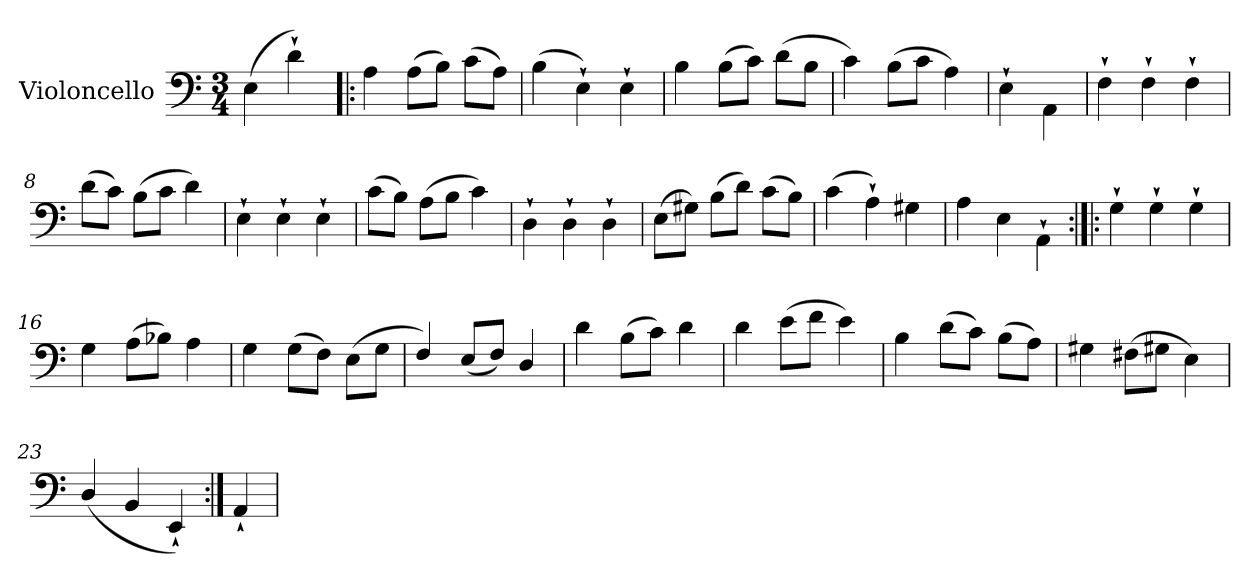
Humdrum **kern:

**kern
*part1
*staff1
*I"Violoncello
*I'Vc
*clefF4
*k[]
*M3/4
=1
(4E\
4d`\)
=2!|:
4A\
(8A\L
8B\J)
(8c\L
8A\J)
=3
(4B\
4E`\)
4E`\
=4
4B\
(8B\L
8c\J)
(8d\L
8B\J
=5
4c\)
(8B\L
8c\J
4A\)
=6
4E`\
4AA\
!!LO:LB:g=z
=7
4F`\
4F`\
4F`\
=8
(8d\L
8c\J)
(8B\L
8c\J
4d\)
=9
4E`\
4E`\
4E`\
=10
(8c\L
8B\J)
(8A\L
8B\J
4c\)
!!LO:LB:g=z
=11
4D`\
4D`\
4D`\
=12
(8E\L
8G#X\J)
(8B\L
8d\J)
(8c\L
8B\J)
=13
(4c\
4A`\)
4G#X\
=14
4A\
4E\
4AA`\
!!LO:LB:g=z
=15:|!|:
4G`\
4G`\
4G`\
=16
4G\
(8A\L
8B-X\J)
4A\
=17
4G\
(8G\L
8F\J)
(8E\L
8G\J
=18
4F/)
(8E/L
8F/J)
4D/
!!LO:LB:g=z
=19
4d\
(8B\L
8c\J)
4d\
=20
4d\
(8e\L
8f\J
4e\)
=21
4B\
(8d\L
8c\J)
(8B\L
8A\J)
=22
4G#X\
(8F#X\L
8G#X\J
4E\)
=23
(4D/
4BB/
4EE`/)
=24:|!
4AA`/
=
*-
